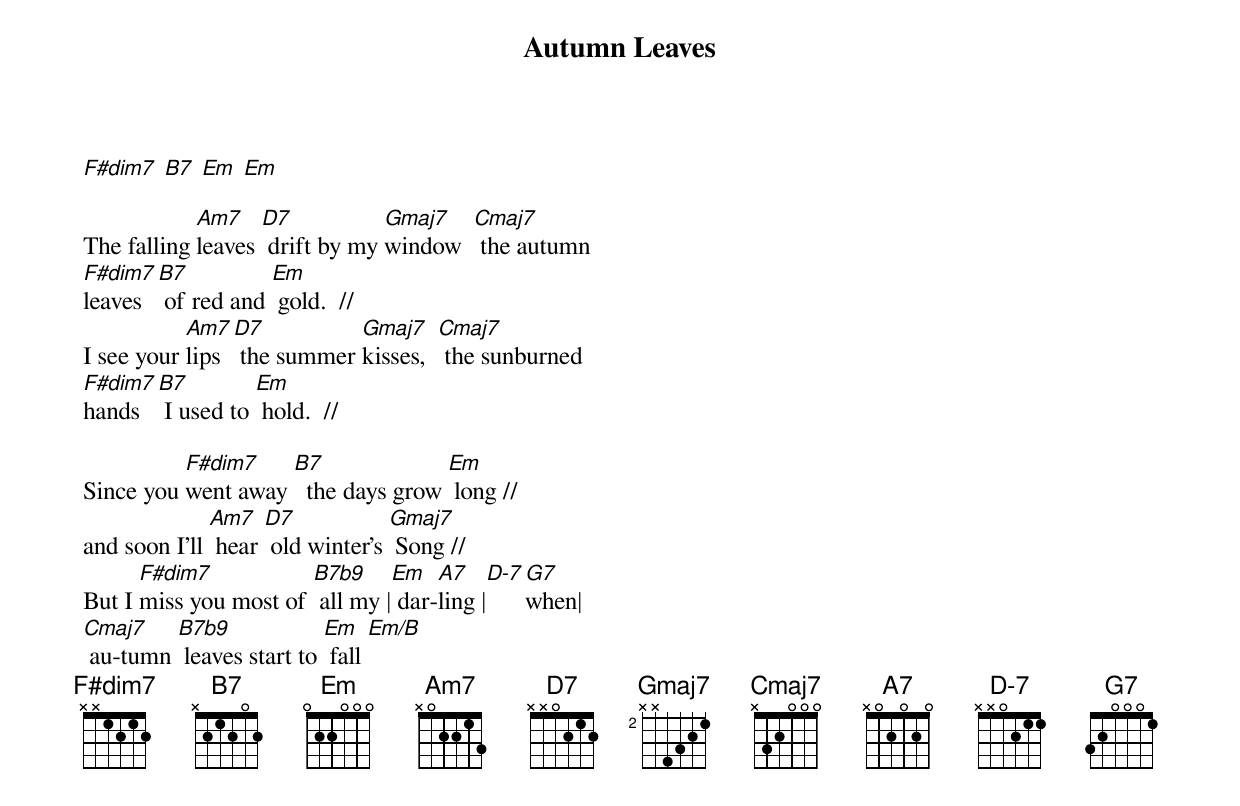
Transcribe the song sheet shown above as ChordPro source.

{t: Autumn Leaves}
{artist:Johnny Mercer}
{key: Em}


{start_of_intro}
[F#dim7] [B7] [Em] [Em]
{end_of_intro}

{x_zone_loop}
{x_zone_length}
The falling [Am7]leaves [D7] drift by my [Gmaj7]window  [Cmaj7] the autumn
[F#dim7]leaves [B7] of red and [Em] gold.  //
I see your [Am7]lips [D7] the summer [Gmaj7]kisses,  [Cmaj7] the sunburned
[F#dim7]hands [B7] I used to [Em] hold.  //

Since you [F#dim7]went away [B7]  the days grow [Em] long //
and soon I'll [Am7] hear [D7] old winter's [Gmaj7] Song //
But I [F#dim7]miss you most of [B7b9] all my |[Em] dar-[A7]ling |[D-7][G7]when|
[Cmaj7] au-tumn [B7b9] leaves start to [Em] fall [Em/B]
